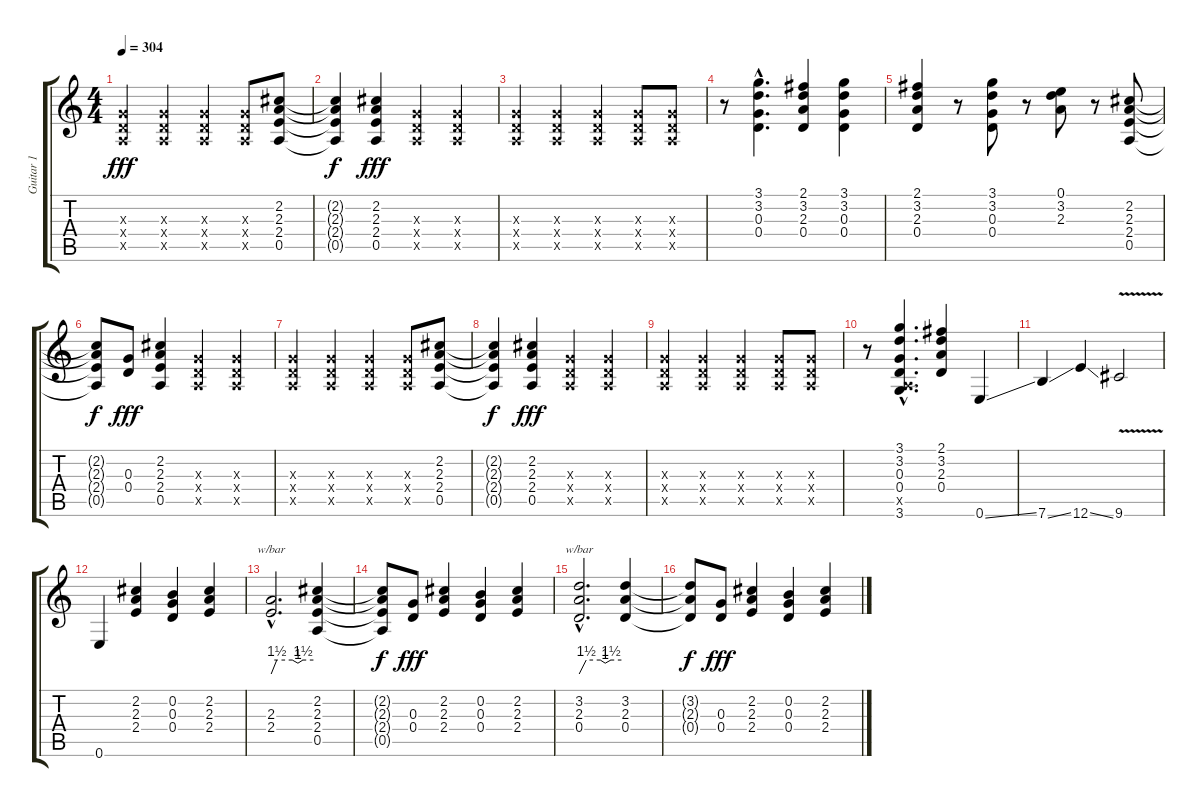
\track ("Guitar 1" "Guitar 1") {instrument distortionguitar}
\staff {score tabs}
\tuning (E4 B3 G3 D3 A2 E2) {hide}
\ts (4 4)
\tempo 304
\clef g2
\ks c
(0.3{x} 0.4{x} 0.5{x}).4{dy fff} (0.3{x} 0.4{x} 0.5{x}).4 (0.3{x} 0.4{x} 0.5{x}).4 (0.3{x} 0.4{x} 0.5{x}).8 (2.2 2.3 2.4 0.5).8{instrument distortionguitar} |
(2.2{t} 2.3{t} 2.4{t} 0.5{t}).4{dy f} (2.2 2.3 2.4 0.5).4{dy fff} (0.3{x} 0.4{x} 0.5{x}).4{instrument overdrivenguitar} (0.3{x} 0.4{x} 0.5{x}).4 |
(0.3{x} 0.4{x} 0.5{x}).4 (0.3{x} 0.4{x} 0.5{x}).4 (0.3{x} 0.4{x} 0.5{x}).4 (0.3{x} 0.4{x} 0.5{x}).8 (0.3{x} 0.4{x} 0.5{x}).8 |
r.8{instrument distortionguitar} (3.1{hac} 3.2{hac} 0.3{hac} 0.4{hac}).4{d} (2.1 3.2 2.3 0.4).4 (3.1 3.2 0.3 0.4).4 |
(2.1 3.2 2.3 0.4).4 r.8 (3.1 3.2 0.3 0.4).8 r.8 (0.1 3.2 2.3).8 r.8 (2.2 2.3 2.4 0.5).8 |
(2.2{t} 2.3{t} 2.4{t} 0.5{t}).8{dy f} (0.3 0.4).8{dy fff} (2.2 2.3 2.4 0.5).4 (0.3{x} 0.4{x} 0.5{x}).4{instrument overdrivenguitar} (0.3{x} 0.4{x} 0.5{x}).4 |
(0.3{x} 0.4{x} 0.5{x}).4 (0.3{x} 0.4{x} 0.5{x}).4 (0.3{x} 0.4{x} 0.5{x}).4 (0.3{x} 0.4{x} 0.5{x}).8 (2.2 2.3 2.4 0.5).8{instrument distortionguitar} |
(2.2{t} 2.3{t} 2.4{t} 0.5{t}).4{dy f} (2.2 2.3 2.4 0.5).4{dy fff} (0.3{x} 0.4{x} 0.5{x}).4{instrument overdrivenguitar} (0.3{x} 0.4{x} 0.5{x}).4 |
(0.3{x} 0.4{x} 0.5{x}).4 (0.3{x} 0.4{x} 0.5{x}).4 (0.3{x} 0.4{x} 0.5{x}).4 (0.3{x} 0.4{x} 0.5{x}).8 (0.3{x} 0.4{x} 0.5{x}).8 |
r.8{instrument distortionguitar} (3.1{hac} 3.2{hac} 0.3{hac} 0.4{hac} 0.5{hac x} 3.6{hac}).4{d} (2.1 3.2 2.3 0.4).4 0.6{ss}.4 |
7.6{ss}.4 12.6{ss}.4 9.6{v}.2 |
0.6.4 (2.2 2.3 2.4).4 (0.2 0.3 0.4).4 (2.2 2.3 2.4).4 |
(2.3{hac} 2.4{hac}).2{d tbe (custom default 0 0 8 6 30 6 38 4 45 6 60 6)} (2.2 2.3 2.4 0.5).4 |
(2.2{t} 2.3{t} 2.4{t} 0.5{t}).8{dy f} (0.3 0.4).8{dy fff} (2.2 2.3 2.4).4 (0.2 0.3 0.4).4 (2.2 2.3 2.4).4 |
(3.2{hac} 2.3{hac} 0.4{hac}).2{d tbe (custom default 0 0 10 6 30 6 37 4 45 6 60 6)} (3.2 2.3 0.4).4 |
(3.2{t} 2.3{t} 0.4{t}).8{dy f} (0.3 0.4).8{dy fff} (2.2 2.3 2.4).4 (0.2 0.3 0.4).4 (2.2 2.3 2.4).4
